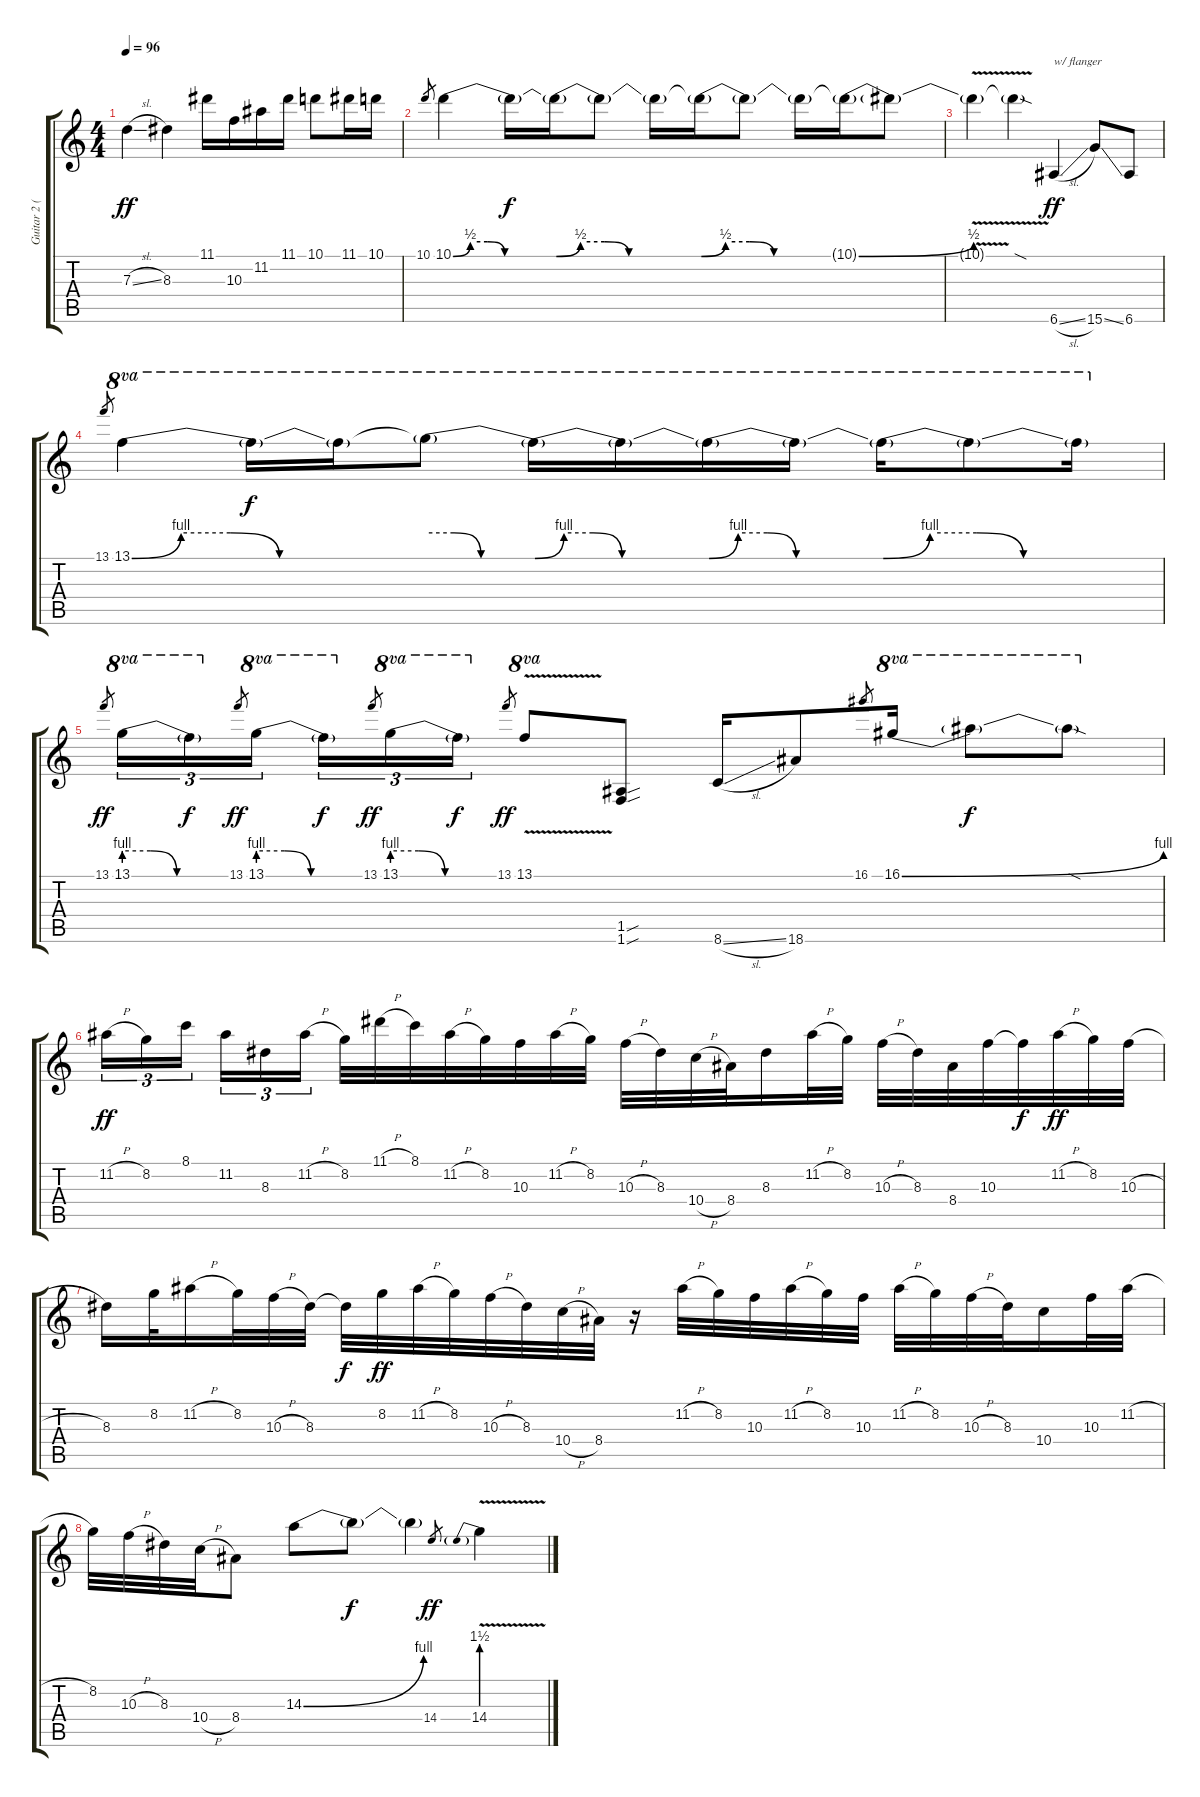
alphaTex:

\track ("Guitar 2 (Lead)" "Guitar 2 (") {instrument distortionguitar}
\staff {score tabs}
\tuning (E4 B3 G3 D3 A2 E2) {hide}
\ts (4 4)
\tempo 96
\clef g2
\ks c
7.3{sl}.4{dy ff} 8.3.4 11.1.16 10.3.16 11.2.16 11.1.16 10.1.8 11.1.16 10.1.16 |
10.1.8{gr} 10.1{be (custom 0 0 10 2 20 2 30 0 60 0)}.4 10.1{t}.16{dy f} 10.1{be (custom 0 0 10 2 20 2 30 0 60 0) t}.16 10.1{t}.8 10.1{t}.16 10.1{be (custom 0 0 10 2 20 2 30 0 60 0) t}.16 10.1{t}.8 10.1{t}.16 10.1{be (bend 0 0 60 2) t}.16 10.1{t}.8 |
10.1{v t}.4 10.1{sod t}.4 6.6{sl}.4{txt "w/ flanger" dy ff} 15.6{ss}.8 6.6.8 |
13.1.8{gr} 13.1{be (custom 0 0 10 4 20 4 30 0 60 0)}.4{ot 8va} 13.1{t}.16{ot 8va dy f} 13.1{t}.16{ot 8va} 13.1{be (custom 0 4 15 4 30 0 60 0) t}.8{ot 8va} 13.1{be (custom 0 0 10 4 20 4 30 0 60 0) t}.16{ot 8va} 13.1{t}.16{ot 8va} 13.1{be (custom 0 0 10 4 20 4 30 0 60 0) t}.16{ot 8va} 13.1{t}.16{ot 8va} 13.1{be (custom 0 0 10 4 20 4 30 0 60 0) t}.16{ot 8va} 13.1{t}.8{ot 8va} 13.1{t}.16{ot 8va} |
13.1.8{gr dy ff} 13.1{be (custom 0 4 15 4 30 0 60 0)}.16{tu (3 2) ot 8va} 13.1{t}.16{tu (3 2) ot 8va dy f} 13.1.8{gr dy ff} 13.1{be (custom 0 4 15 4 30 0 60 0)}.16{tu (3 2) ot 8va beam splitsecondary} 13.1{t}.16{tu (3 2) ot 8va dy f} 13.1.8{gr dy ff} 13.1{be (custom 0 4 15 4 30 0 60 0)}.16{tu (3 2) ot 8va} 13.1{t}.16{tu (3 2) ot 8va dy f} 13.1.8{gr dy ff} 13.1{v}.8{ot 8va} (1.5{sou} 1.6{sou}).8 8.6{sl}.16 18.6.8 16.1.8{gr} 16.1{be (bend 0 0 60 4)}.16{ot 8va} 16.1{t}.8{ot 8va dy f} 16.1{sod t}.8{ot 8va} |
11.2{h}.16{tu (3 2) dy ff} 8.2.16{tu (3 2)} 8.1.16{tu (3 2) beam splitsecondary} 11.2.16{tu (3 2)} 8.3.16{tu (3 2)} 11.2{h}.16{tu (3 2)} 8.2.32 11.1{h}.32 8.1.32 11.2{h}.32 8.2.32 10.3.32 11.2{h}.32 8.2.32 10.3{h}.32 8.3.32 10.4{h}.32 8.4.32 8.3.16 11.2{h}.32 8.2.32 10.3{h}.32 8.3.32 8.4.32 10.3.32 10.3{t}.32{dy f} 11.2{h}.32{dy ff} 8.2.32 10.3{h}.32 |
8.3.16 8.2.32 11.2{h}.16 8.2.32 10.3{h}.32 8.3.32 8.3{t}.32{dy f} 8.2.32{dy ff} 11.2{h}.32 8.2.32 10.3{h}.32 8.3.32 10.4{h}.32 8.4.32 r.16 11.2{h}.32 8.2.32 10.3.32 11.2{h}.32 8.2.32 10.3.32 11.2{h}.32 8.2.32 10.3{h}.32 8.3.32 10.4.16 10.3.32 11.2{h}.32 |
8.2.32 10.3{h}.32 8.3.32 10.4{h}.32 8.4.8 14.3{be (bend 0 0 60 4)}.8 14.3{t}.8{dy f} 14.3{t}.4 14.4.8{gr dy ff} 14.4{be (prebend 0 6 60 6) v}.4
